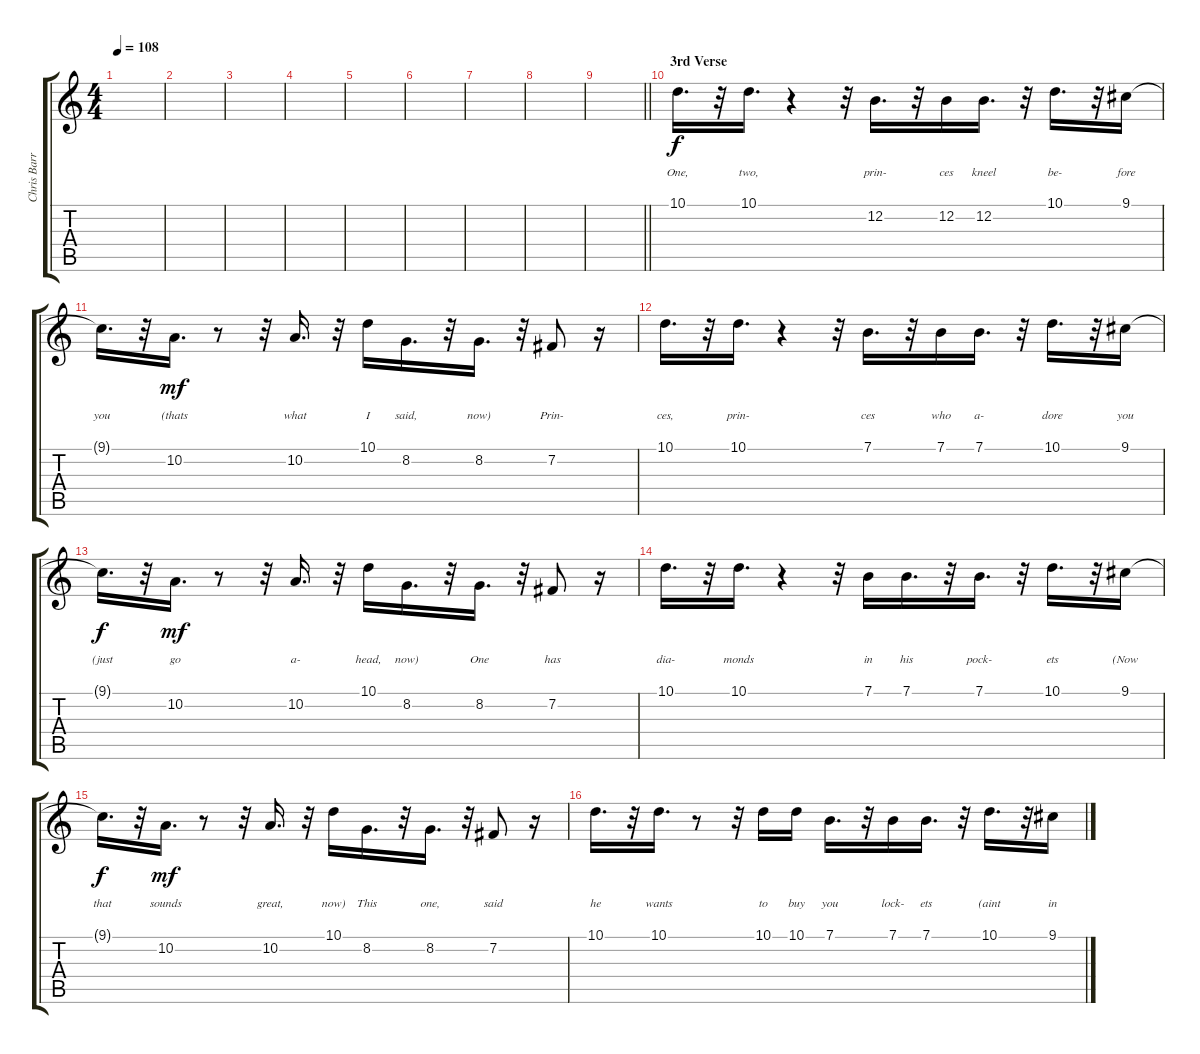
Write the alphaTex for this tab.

\track ("Chris Barron" "Chris Barr") {instrument tenorsax}
\staff {score tabs}
\tuning (E4 B3 G3 D3 A2 E2) {hide}
\ts (4 4)
\tempo 108
\clef g2
\ks c
|
|
|
|
|
|
|
|
\barLineRight lightlight
|
\section ("" "3rd Verse")
10.1.16{d lyrics (0 "") lyrics (1 "") lyrics (2 "One,") lyrics (3 "") lyrics (4 "")} r.32 10.1.16{d lyrics (0 "") lyrics (1 "") lyrics (2 "two,") lyrics (3 "") lyrics (4 "")} r.4 r.32 12.2.16{d lyrics (0 "") lyrics (1 "") lyrics (2 "prin-") lyrics (3 "") lyrics (4 "")} r.32 12.2.16{lyrics (0 "") lyrics (1 "") lyrics (2 "ces") lyrics (3 "") lyrics (4 "")} 12.2.16{d lyrics (0 "") lyrics (1 "") lyrics (2 "kneel") lyrics (3 "") lyrics (4 "")} r.32 10.1.16{d lyrics (0 "") lyrics (1 "") lyrics (2 "be-") lyrics (3 "") lyrics (4 "")} r.32 9.1.16{lyrics (0 "") lyrics (1 "") lyrics (2 "fore") lyrics (3 "") lyrics (4 "")} |
9.1{t}.16{d lyrics (0 "") lyrics (1 "") lyrics (2 "you") lyrics (3 "") lyrics (4 "") dy f} r.32 10.2.16{d lyrics (0 "") lyrics (1 "") lyrics (2 "(thats") lyrics (3 "") lyrics (4 "") dy mf} r.8 r.32 10.2.16{d lyrics (0 "") lyrics (1 "") lyrics (2 "what") lyrics (3 "") lyrics (4 "")} r.32 10.1.16{lyrics (0 "") lyrics (1 "") lyrics (2 "I") lyrics (3 "") lyrics (4 "")} 8.2.16{d lyrics (0 "") lyrics (1 "") lyrics (2 "said,") lyrics (3 "") lyrics (4 "")} r.32 8.2.16{d lyrics (0 "") lyrics (1 "") lyrics (2 "now)") lyrics (3 "") lyrics (4 "")} r.32 7.2.8{lyrics (0 "") lyrics (1 "") lyrics (2 "Prin-") lyrics (3 "") lyrics (4 "")} r.16 |
10.1.16{d lyrics (0 "") lyrics (1 "") lyrics (2 "ces,") lyrics (3 "") lyrics (4 "")} r.32 10.1.16{d lyrics (0 "") lyrics (1 "") lyrics (2 "prin-") lyrics (3 "") lyrics (4 "")} r.4 r.32 7.1.16{d lyrics (0 "") lyrics (1 "") lyrics (2 "ces") lyrics (3 "") lyrics (4 "")} r.32 7.1.16{lyrics (0 "") lyrics (1 "") lyrics (2 "who") lyrics (3 "") lyrics (4 "")} 7.1.16{d lyrics (0 "") lyrics (1 "") lyrics (2 "a-") lyrics (3 "") lyrics (4 "")} r.32 10.1.16{d lyrics (0 "") lyrics (1 "") lyrics (2 "dore") lyrics (3 "") lyrics (4 "")} r.32 9.1.16{lyrics (0 "") lyrics (1 "") lyrics (2 "you") lyrics (3 "") lyrics (4 "")} |
9.1{t}.16{d lyrics (0 "") lyrics (1 "") lyrics (2 "(just") lyrics (3 "") lyrics (4 "") dy f} r.32 10.2.16{d lyrics (0 "") lyrics (1 "") lyrics (2 "go") lyrics (3 "") lyrics (4 "") dy mf} r.8 r.32 10.2.16{d lyrics (0 "") lyrics (1 "") lyrics (2 "a-") lyrics (3 "") lyrics (4 "")} r.32 10.1.16{lyrics (0 "") lyrics (1 "") lyrics (2 "head,") lyrics (3 "") lyrics (4 "")} 8.2.16{d lyrics (0 "") lyrics (1 "") lyrics (2 "now)") lyrics (3 "") lyrics (4 "")} r.32 8.2.16{d lyrics (0 "") lyrics (1 "") lyrics (2 "One") lyrics (3 "") lyrics (4 "")} r.32 7.2.8{lyrics (0 "") lyrics (1 "") lyrics (2 "has") lyrics (3 "") lyrics (4 "")} r.16 |
10.1.16{d lyrics (0 "") lyrics (1 "") lyrics (2 "dia-") lyrics (3 "") lyrics (4 "")} r.32 10.1.16{d lyrics (0 "") lyrics (1 "") lyrics (2 "monds") lyrics (3 "") lyrics (4 "")} r.4 r.32 7.1.16{lyrics (0 "") lyrics (1 "") lyrics (2 "in") lyrics (3 "") lyrics (4 "")} 7.1.16{d lyrics (0 "") lyrics (1 "") lyrics (2 "his") lyrics (3 "") lyrics (4 "")} r.32 7.1.16{d lyrics (0 "") lyrics (1 "") lyrics (2 "pock-") lyrics (3 "") lyrics (4 "")} r.32 10.1.16{d lyrics (0 "") lyrics (1 "") lyrics (2 "ets") lyrics (3 "") lyrics (4 "")} r.32 9.1.16{lyrics (0 "") lyrics (1 "") lyrics (2 "(Now") lyrics (3 "") lyrics (4 "")} |
9.1{t}.16{d lyrics (0 "") lyrics (1 "") lyrics (2 "that") lyrics (3 "") lyrics (4 "") dy f} r.32 10.2.16{d lyrics (0 "") lyrics (1 "") lyrics (2 "sounds") lyrics (3 "") lyrics (4 "") dy mf} r.8 r.32 10.2.16{d lyrics (0 "") lyrics (1 "") lyrics (2 "great,") lyrics (3 "") lyrics (4 "")} r.32 10.1.16{lyrics (0 "") lyrics (1 "") lyrics (2 "now)") lyrics (3 "") lyrics (4 "")} 8.2.16{d lyrics (0 "") lyrics (1 "") lyrics (2 "This") lyrics (3 "") lyrics (4 "")} r.32 8.2.16{d lyrics (0 "") lyrics (1 "") lyrics (2 "one,") lyrics (3 "") lyrics (4 "")} r.32 7.2.8{lyrics (0 "") lyrics (1 "") lyrics (2 "said") lyrics (3 "") lyrics (4 "")} r.16 |
10.1.16{d lyrics (0 "") lyrics (1 "") lyrics (2 "he") lyrics (3 "") lyrics (4 "")} r.32 10.1.16{d lyrics (0 "") lyrics (1 "") lyrics (2 "wants") lyrics (3 "") lyrics (4 "")} r.8 r.32 10.1.16{lyrics (0 "") lyrics (1 "") lyrics (2 "to") lyrics (3 "") lyrics (4 "")} 10.1.16{lyrics (0 "") lyrics (1 "") lyrics (2 "buy") lyrics (3 "") lyrics (4 "")} 7.1.16{d lyrics (0 "") lyrics (1 "") lyrics (2 "you") lyrics (3 "") lyrics (4 "")} r.32 7.1.16{lyrics (0 "") lyrics (1 "") lyrics (2 "lock-") lyrics (3 "") lyrics (4 "")} 7.1.16{d lyrics (0 "") lyrics (1 "") lyrics (2 "ets") lyrics (3 "") lyrics (4 "")} r.32 10.1.16{d lyrics (0 "") lyrics (1 "") lyrics (2 "(aint") lyrics (3 "") lyrics (4 "")} r.32 9.1.16{lyrics (0 "") lyrics (1 "") lyrics (2 "in") lyrics (3 "") lyrics (4 "")}
